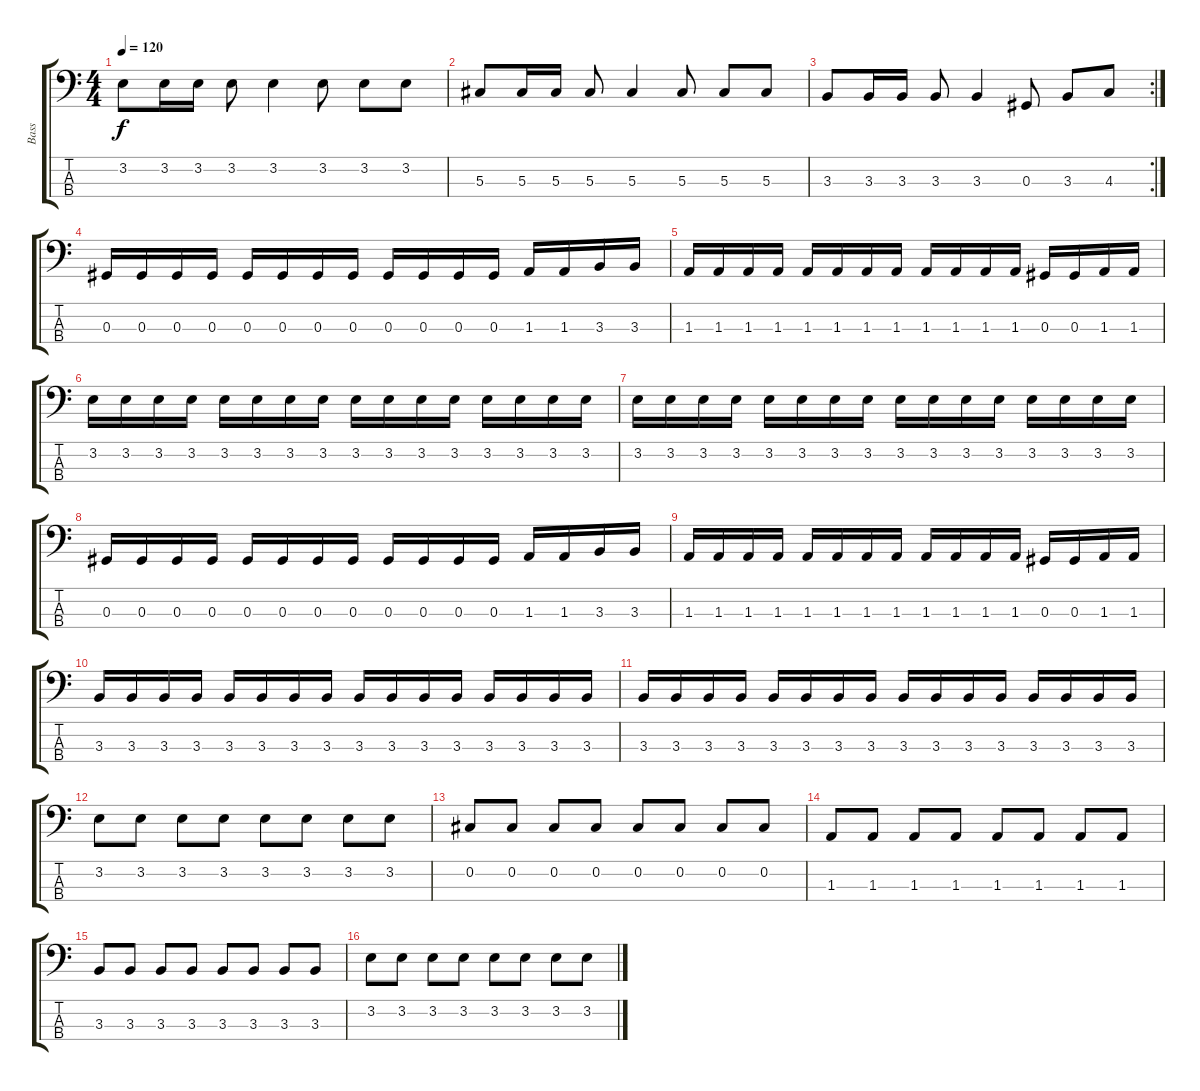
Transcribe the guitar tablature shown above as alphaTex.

\track ("Bass" "Bass") {instrument electricbassfinger}
\staff {score tabs}
\tuning (Gb2 Db2 Ab1 Eb1) {hide}
\ts (4 4)
\tempo 120
\clef f4
\ks c
3.2.8{dy f} 3.2.16 3.2.16 3.2.8 3.2.4 3.2.8 3.2.8 3.2.8 |
5.3.8 5.3.16 5.3.16 5.3.8 5.3.4 5.3.8 5.3.8 5.3.8 |
\rc 2
3.3.8 3.3.16 3.3.16 3.3.8 3.3.4 0.3.8 3.3.8 4.3.8 |
0.3.16 0.3.16 0.3.16 0.3.16 0.3.16 0.3.16 0.3.16 0.3.16 0.3.16 0.3.16 0.3.16 0.3.16 1.3.16 1.3.16 3.3.16 3.3.16 |
1.3.16 1.3.16 1.3.16 1.3.16 1.3.16 1.3.16 1.3.16 1.3.16 1.3.16 1.3.16 1.3.16 1.3.16 0.3.16 0.3.16 1.3.16 1.3.16 |
3.2.16 3.2.16 3.2.16 3.2.16 3.2.16 3.2.16 3.2.16 3.2.16 3.2.16 3.2.16 3.2.16 3.2.16 3.2.16 3.2.16 3.2.16 3.2.16 |
3.2.16 3.2.16 3.2.16 3.2.16 3.2.16 3.2.16 3.2.16 3.2.16 3.2.16 3.2.16 3.2.16 3.2.16 3.2.16 3.2.16 3.2.16 3.2.16 |
0.3.16 0.3.16 0.3.16 0.3.16 0.3.16 0.3.16 0.3.16 0.3.16 0.3.16 0.3.16 0.3.16 0.3.16 1.3.16 1.3.16 3.3.16 3.3.16 |
1.3.16 1.3.16 1.3.16 1.3.16 1.3.16 1.3.16 1.3.16 1.3.16 1.3.16 1.3.16 1.3.16 1.3.16 0.3.16 0.3.16 1.3.16 1.3.16 |
3.3.16 3.3.16 3.3.16 3.3.16 3.3.16 3.3.16 3.3.16 3.3.16 3.3.16 3.3.16 3.3.16 3.3.16 3.3.16 3.3.16 3.3.16 3.3.16 |
3.3.16 3.3.16 3.3.16 3.3.16 3.3.16 3.3.16 3.3.16 3.3.16 3.3.16 3.3.16 3.3.16 3.3.16 3.3.16 3.3.16 3.3.16 3.3.16 |
3.2.8 3.2.8 3.2.8 3.2.8 3.2.8 3.2.8 3.2.8 3.2.8 |
0.2.8 0.2.8 0.2.8 0.2.8 0.2.8 0.2.8 0.2.8 0.2.8 |
1.3.8 1.3.8 1.3.8 1.3.8 1.3.8 1.3.8 1.3.8 1.3.8 |
3.3.8 3.3.8 3.3.8 3.3.8 3.3.8 3.3.8 3.3.8 3.3.8 |
3.2.8 3.2.8 3.2.8 3.2.8 3.2.8 3.2.8 3.2.8 3.2.8
